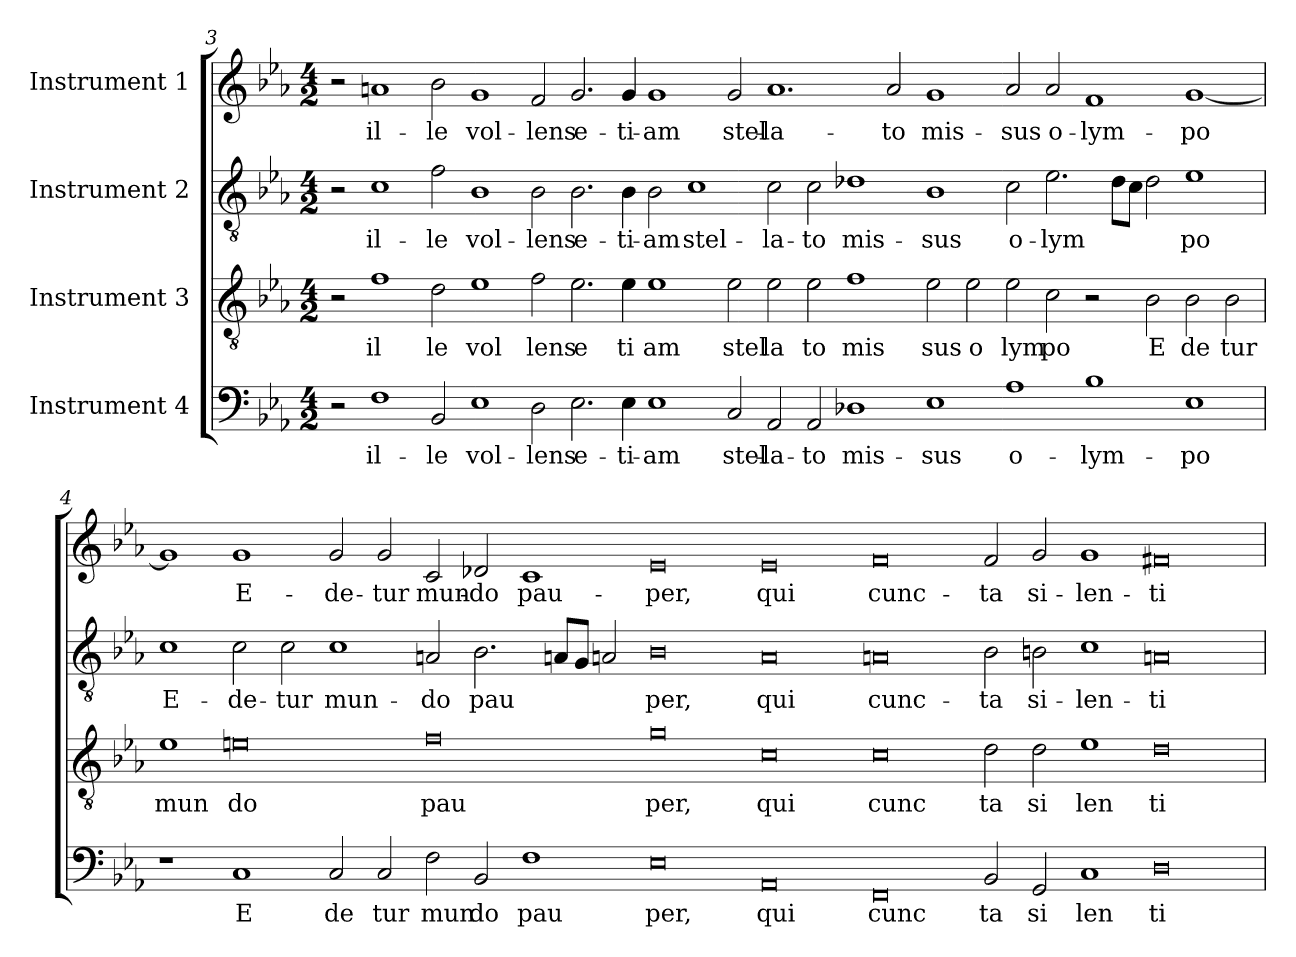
**kern	**text	**kern	**text	**kern	**text	**kern	**text
*part4	*part4	*part3	*part3	*part2	*part2	*part1	*part1
*staff4	*staff4	*staff3	*staff3	*staff2	*staff2	*staff1	*staff1
*I"Instrument 4	*	*I"Instrument 3	*	*I"Instrument 2	*	*I"Instrument 1	*
!!LO:LB:g=z
*clefF4	*	*clefGv2	*	*clefGv2	*	*clefG2	*
*k[b-e-a-]	*	*k[b-e-a-]	*	*k[b-e-a-]	*	*k[b-e-a-]	*
*E-:	*	*E-:	*	*E-:	*	*E-:	*
*M4/2	*	*M4/2	*	*M4/2	*	*M4/2	*
=3	=3	=3	=3	=3	=3	=3	=3
2r	.	2r	.	2r	.	2r	.
!	!LO:LY:b:cj	!	!LO:LY:b:cj	!	!LO:LY:b:cj	!	!LO:LY:b:cj
1F	il-	1f	il	1c	il-	1an	il-
!	!LO:LY:b:cj	!	!LO:LY:b:cj	!	!LO:LY:b:cj	!	!LO:LY:b:cj
2BB-/	-le	2d\	le	2f\	-le	2b-\	-le
!	!LO:LY:b:cj	!	!LO:LY:b:cj	!	!LO:LY:b:cj	!	!LO:LY:b:cj
1E-	vol-	1e-	vol	1B-	vol-	1g	vol-
!	!LO:LY:b:cj	!	!LO:LY:b:cj	!	!LO:LY:b:cj	!	!LO:LY:b:cj
2D\	-lens	2f\	lens	2B-\	-lens	2f/	-lens
!	!LO:LY:b:cj	!	!LO:LY:b:cj	!	!LO:LY:b:cj	!	!LO:LY:b:cj
2.E-\	e-	2.e-\	e	2.B-\	e-	2.g/	e-
!	!LO:LY:b:cj	!	!LO:LY:b:cj	!	!LO:LY:b:cj	!	!LO:LY:b:cj
4E-\	-ti-	4e-\	ti	4B-\	-ti-	4g/	-ti-
!	!LO:LY:b:cj	!	!LO:LY:b:cj	!	!LO:LY:b:cj	!	!LO:LY:b:cj
1E-	-am	1e-	am	2B-\	-am	1g	-am
!	!	!	!	!	!LO:LY:b:cj	!	!
.	.	.	.	1c	stel-	.	.
!	!LO:LY:b:cj	!	!LO:LY:b:cj	!	!	!	!LO:LY:b:cj
2C/	stel-	2e-\	stel	.	.	2g/	stel-
!	!LO:LY:b:cj	!	!LO:LY:b:cj	!	!LO:LY:b:cj	!	!LO:LY:b:cj
2AA-/	-la-	2e-\	la	2c\	-la-	1.a	-la-
!	!LO:LY:b:cj	!	!LO:LY:b:cj	!	!LO:LY:b:cj	!	!
2AA-/	-to	2e-\	to	2c\	-to	.	.
!	!LO:LY:b:cj	!	!LO:LY:b:cj	!	!LO:LY:b:cj	!	!
1D-X	mis-	1f	mis	1d-X	mis-	.	.
!	!	!	!	!	!	!	!LO:LY:b:cj
.	.	.	.	.	.	2a/	-to
!	!LO:LY:b:cj	!	!LO:LY:b:cj	!	!LO:LY:b:cj	!	!LO:LY:b:cj
1E-	-sus	2e-\	sus	1B-	-sus	1g	mis-
!	!	!	!LO:LY:b:cj	!	!	!	!
.	.	2e-\	o	.	.	.	.
!	!LO:LY:b:cj	!	!LO:LY:b:cj	!	!LO:LY:b:cj	!	!LO:LY:b:cj
1A-	o-	2e-\	lym	2c\	o-	2a/	-sus
!	!	!	!LO:LY:b:cj	!	!LO:LY:b:cj	!	!LO:LY:b:cj
.	.	2c\	po	2.e-\	-lym	2a/	o-
!	!LO:LY:b:cj	!	!	!	!	!	!LO:LY:b:cj
1B-	-lym-	2r	.	.	.	1f	-lym-
!	!	!	!	!	!LO:LY:b:cj	!	!
.	.	.	.	8d-\L	.	.	.
!	!	!	!	!	!LO:LY:b:cj	!	!
.	.	.	.	8c\J	.	.	.
!	!	!	!LO:LY:b:cj	!	!LO:LY:b:cj	!	!
.	.	2B-\	E	2d-\	.	.	.
!	!LO:LY:b:cj	!	!LO:LY:b:cj	!	!LO:LY:b:cj	!	!LO:LY:b:cj
1E-	-po	2B-\	de	1e-	po	[>1g	-po
!	!	!	!LO:LY:b:cj	!	!	!	!
.	.	2B-\	tur	.	.	.	.
!!LO:PB:g=z
=4	=4	=4	=4	=4	=4	=4	=4
!	!	!	!LO:LY:b:cj	!	!LO:LY:b:cj	!	!LO:LY:b:cj
1r	.	1e-	mun	1c	E-	1g]	.
!	!LO:LY:b:cj	!	!LO:LY:b:cj	!	!LO:LY:b:cj	!	!LO:LY:b:cj
1C	E	0en	do	2c\	-de-	1g	E-
!	!	!	!	!	!LO:LY:b:cj	!	!
.	.	.	.	2c\	-tur	.	.
!	!LO:LY:b:cj	!	!	!	!LO:LY:b:cj	!	!LO:LY:b:cj
2C/	de	.	.	1c	mun-	2g/	-de-
!	!LO:LY:b:cj	!	!	!	!	!	!LO:LY:b:cj
2C/	tur	.	.	.	.	2g/	-tur
!	!LO:LY:b:cj	!	!LO:LY:b:cj	!	!LO:LY:b:cj	!	!LO:LY:b:cj
2F\	mun	0f	pau	2An/	-do	2c/	mun-
!	!LO:LY:b:cj	!	!	!	!LO:LY:b:cj	!	!LO:LY:b:cj
2BB-/	do	.	.	2.B-\	pau	2d-X/	-do
!	!LO:LY:b:cj	!	!	!	!	!	!LO:LY:b:cj
1F	pau	.	.	.	.	1c	pau-
!	!	!	!	!	!LO:LY:b:cj	!	!
.	.	.	.	8An/L	.	.	.
!	!	!	!	!	!LO:LY:b:cj	!	!
.	.	.	.	8G/J	.	.	.
!	!	!	!	!	!LO:LY:b:cj	!	!
.	.	.	.	2An/	.	.	.
!	!LO:LY:b:cj	!	!LO:LY:b:cj	!	!LO:LY:b:cj	!	!LO:LY:b:cj
0E-	per,	0g	per,	0B-	per,	0e-	-per,
!	!LO:LY:b:cj	!	!LO:LY:b:cj	!	!LO:LY:b:cj	!	!LO:LY:b:cj
0AA-	qui	0c	qui	0A	qui	0e-	qui
!	!LO:LY:b:cj	!	!LO:LY:b:cj	!	!LO:LY:b:cj	!	!LO:LY:b:cj
0FF	cunc	0c	cunc	0An	cunc-	0f	cunc-
!	!LO:LY:b:cj	!	!LO:LY:b:cj	!	!LO:LY:b:cj	!	!LO:LY:b:cj
2BB-/	ta	2d\	ta	2B-\	-ta	2f/	-ta
!	!LO:LY:b:cj	!	!LO:LY:b:cj	!	!LO:LY:b:cj	!	!LO:LY:b:cj
2GG/	si	2d\	si	2Bn\	si-	2g/	si-
!	!LO:LY:b:cj	!	!LO:LY:b:cj	!	!LO:LY:b:cj	!	!LO:LY:b:cj
1C	len	1e	len	1c	-len-	1g	-len-
!	!LO:LY:b:cj	!	!LO:LY:b:cj	!	!LO:LY:b:cj	!	!LO:LY:b:cj
0D	ti	0d	ti	0An	-ti	0f#X	-ti
=	=	=	=	=	=	=	=
*-	*-	*-	*-	*-	*-	*-	*-
